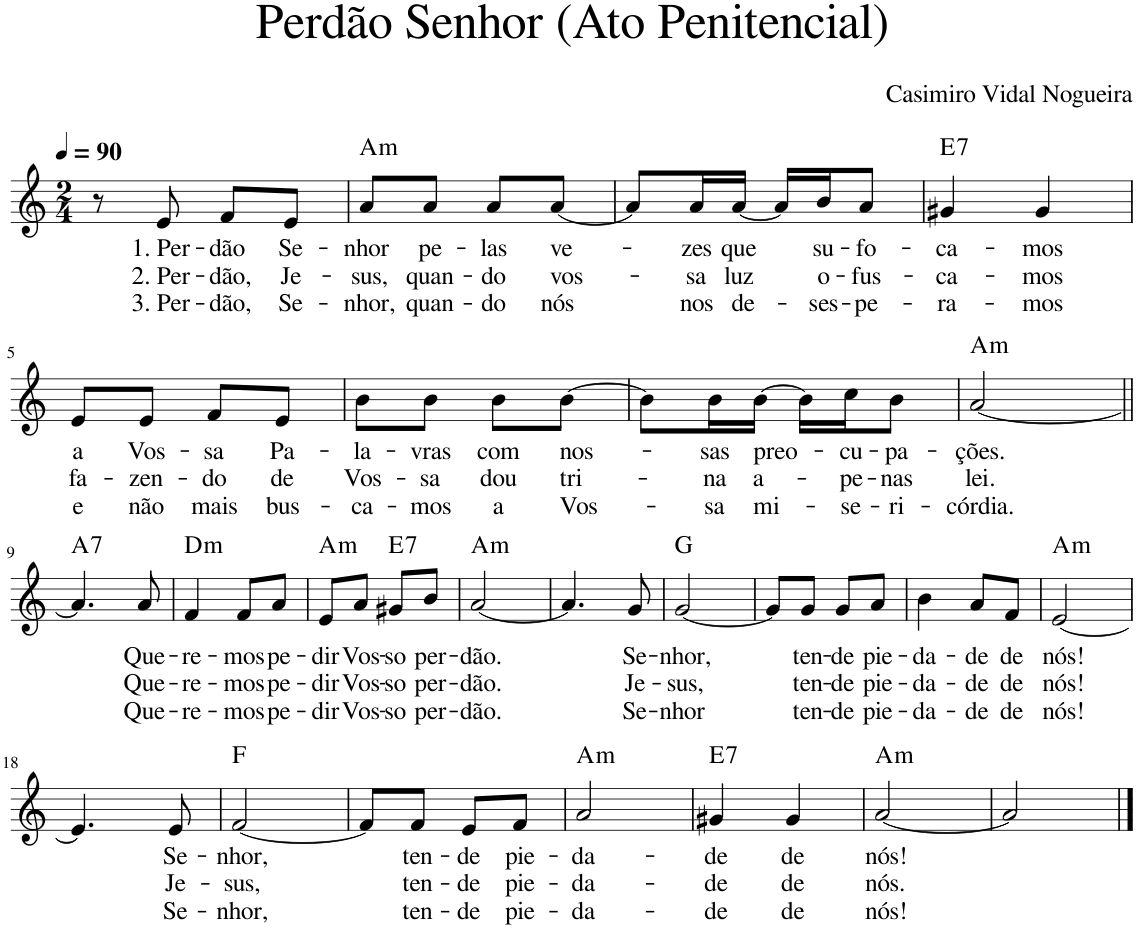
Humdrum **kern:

**kern	**text	**text	**text	**harte
*part1	*part1	*part1	*part1	*part1
*staff1	*staff1	*staff1	*staff1	*
*I"Voz	*	*	*	*
*I'Vo.	*	*	*	*
*clefG2	*	*	*	*
*k[]	*	*	*	*
*M2/4	*	*	*	*
*MM90	*	*	*	*
=1	=1	=1	=1	=1
8r	.	.	.	.
!	!LO:LY:b	!LO:LY:b	!LO:LY:b	!
8e/	1. Per-	2. Per-	3. Per-	.
!	!LO:LY:b	!LO:LY:b	!LO:LY:b	!
8f/L	-dão	-dão,	-dão,	.
!	!LO:LY:b	!LO:LY:b	!LO:LY:b	!
8e/J	Se-	Je-	Se-	.
=2	=2	=2	=2	=2
!	!LO:LY:b	!LO:LY:b	!LO:LY:b	!LO:H:kt=m
8a/L	-nhor	-sus,	-nhor,	A:min
!	!LO:LY:b	!LO:LY:b	!LO:LY:b	!
8a/J	pe-	quan-	quan-	.
!	!LO:LY:b	!LO:LY:b	!LO:LY:b	!
8a/L	-las	-do	-do	.
!	!LO:LY:b	!LO:LY:b	!LO:LY:b	!
[8a/J	ve-	vos-	nós	.
=3	=3	=3	=3	=3
8a/L]	.	.	.	.
!	!LO:LY:b	!LO:LY:b	!LO:LY:b	!
16a/L	-zes	-sa	nos	.
!	!LO:LY:b	!LO:LY:b	!LO:LY:b	!
[16a/JJ	que	luz	de-	.
16a/LL]	.	.	.	.
!	!LO:LY:b	!LO:LY:b	!LO:LY:b	!
16b/J	su-	o-	-ses-	.
!	!LO:LY:b	!LO:LY:b	!LO:LY:b	!
8a/J	-fo-	-fus-	-pe-	.
=4	=4	=4	=4	=4
!	!LO:LY:b	!LO:LY:b	!LO:LY:b	!LO:H:kt=7
4g#X/	-ca-	-ca-	-ra-	E:7
!	!LO:LY:b	!LO:LY:b	!LO:LY:b	!
4g#/	-mos	-mos	-mos	.
!!LO:LB:g=z
=5	=5	=5	=5	=5
!	!LO:LY:b	!LO:LY:b	!LO:LY:b	!
8e/L	a	fa-	e	.
!	!LO:LY:b	!LO:LY:b	!LO:LY:b	!
8e/J	Vos-	-zen-	não	.
!	!LO:LY:b	!LO:LY:b	!LO:LY:b	!
8f/L	-sa	-do	mais	.
!	!LO:LY:b	!LO:LY:b	!LO:LY:b	!
8e/J	Pa-	de	bus-	.
=6	=6	=6	=6	=6
!	!LO:LY:b	!LO:LY:b	!LO:LY:b	!
8b\L	-la-	Vos-	-ca-	.
!	!LO:LY:b	!LO:LY:b	!LO:LY:b	!
8b\J	-vras	-sa	-mos	.
!	!LO:LY:b	!LO:LY:b	!LO:LY:b	!
8b\L	com	dou	a	.
!	!LO:LY:b	!LO:LY:b	!LO:LY:b	!
[8b\J	nos-	tri-	Vos-	.
=7	=7	=7	=7	=7
8b\L]	.	.	.	.
!	!LO:LY:b	!LO:LY:b	!LO:LY:b	!
16b\L	-sas	-na	-sa	.
!	!LO:LY:b	!LO:LY:b	!LO:LY:b	!
[16b\JJ	preo-	a-	mi-	.
16b\LL]	.	.	.	.
!	!LO:LY:b	!LO:LY:b	!LO:LY:b	!
16cc\J	-cu-	-pe-	-se-	.
!	!LO:LY:b	!LO:LY:b	!LO:LY:b	!
8b\J	-pa-	-nas	-ri-	.
=8	=8	=8	=8	=8
!	!LO:LY:b	!LO:LY:b	!LO:LY:b	!LO:H:kt=m
[2a/	-ções.	lei.	-córdia.	A:min
!!LO:LB:g=z
=9||	=9||	=9||	=9||	=9||
!	!	!	!	!LO:H:kt=7
4.a/]	.	.	.	A:7
!	!LO:LY:b	!LO:LY:b	!LO:LY:b	!
8a/	-Que-	Que-	Que-	.
=10	=10	=10	=10	=10
!	!LO:LY:b	!LO:LY:b	!LO:LY:b	!LO:H:kt=m
4f/	-re-	-re-	-re-	D:min
!	!LO:LY:b	!LO:LY:b	!LO:LY:b	!
8f/L	-mos	-mos	-mos	.
!	!LO:LY:b	!LO:LY:b	!LO:LY:b	!
8a/J	pe-	pe-	pe-	.
=11	=11	=11	=11	=11
!	!LO:LY:b	!LO:LY:b	!LO:LY:b	!LO:H:kt=m
8e/L	-dir	-dir	-dir	A:min
!	!LO:LY:b	!LO:LY:b	!LO:LY:b	!
8a/J	Vos-	Vos-	Vos-	.
!	!LO:LY:b	!LO:LY:b	!LO:LY:b	!LO:H:kt=7
8g#X/L	-so	-so	-so	E:7
!	!LO:LY:b	!LO:LY:b	!LO:LY:b	!
8b/J	per-	per-	per-	.
=12	=12	=12	=12	=12
!	!LO:LY:b	!LO:LY:b	!LO:LY:b	!LO:H:kt=m
[2a/	-dão.	-dão.	-dão.	A:min
=13	=13	=13	=13	=13
4.a/]	.	.	.	.
!	!LO:LY:b	!LO:LY:b	!LO:LY:b	!
8g/	Se-	Je-	Se-	.
=14	=14	=14	=14	=14
!	!LO:LY:b	!LO:LY:b	!LO:LY:b	!
[2g/	-nhor,	-sus,	-nhor	G:maj
=15	=15	=15	=15	=15
8g/L]	.	.	.	.
!	!LO:LY:b	!LO:LY:b	!LO:LY:b	!
8g/J	ten-	ten-	ten-	.
!	!LO:LY:b	!LO:LY:b	!LO:LY:b	!
8g/L	-de	-de	-de	.
!	!LO:LY:b	!LO:LY:b	!LO:LY:b	!
8a/J	pie-	pie-	pie-	.
=16	=16	=16	=16	=16
!	!LO:LY:b	!LO:LY:b	!LO:LY:b	!
4b\	-da-	-da-	-da-	.
!	!LO:LY:b	!LO:LY:b	!LO:LY:b	!
8a/L	-de	-de	-de	.
!	!LO:LY:b	!LO:LY:b	!LO:LY:b	!
8f/J	de	de	de	.
=17	=17	=17	=17	=17
!	!LO:LY:b	!LO:LY:b	!LO:LY:b	!LO:H:kt=m
[2e/	nós!	nós!	nós!	A:min
!!LO:LB:g=z
=18	=18	=18	=18	=18
4.e/]	.	.	.	.
!	!LO:LY:b	!LO:LY:b	!LO:LY:b	!
8e/	Se-	Je-	Se-	.
=19	=19	=19	=19	=19
!	!LO:LY:b	!LO:LY:b	!LO:LY:b	!
[2f/	-nhor,	-sus,	-nhor,	F:maj
=20	=20	=20	=20	=20
8f/L]	.	.	.	.
!	!LO:LY:b	!LO:LY:b	!LO:LY:b	!
8f/J	ten-	ten-	ten-	.
!	!LO:LY:b	!LO:LY:b	!LO:LY:b	!
8e/L	-de	-de	-de	.
!	!LO:LY:b	!LO:LY:b	!LO:LY:b	!
8f/J	pie-	pie-	pie-	.
=21	=21	=21	=21	=21
!	!LO:LY:b	!LO:LY:b	!LO:LY:b	!LO:H:kt=m
2a/	-da-	-da-	-da-	A:min
=22	=22	=22	=22	=22
!	!LO:LY:b	!LO:LY:b	!LO:LY:b	!LO:H:kt=7
4g#X/	-de	-de	-de	E:7
!	!LO:LY:b	!LO:LY:b	!LO:LY:b	!
4g#/	de	de	de	.
=23	=23	=23	=23	=23
!	!LO:LY:b	!LO:LY:b	!LO:LY:b	!LO:H:kt=m
[2a/	nós!	nós.	nós!	A:min
=24	=24	=24	=24	=24
2a/]	.	.	.	.
==	==	==	==	==
*-	*-	*-	*-	*-
